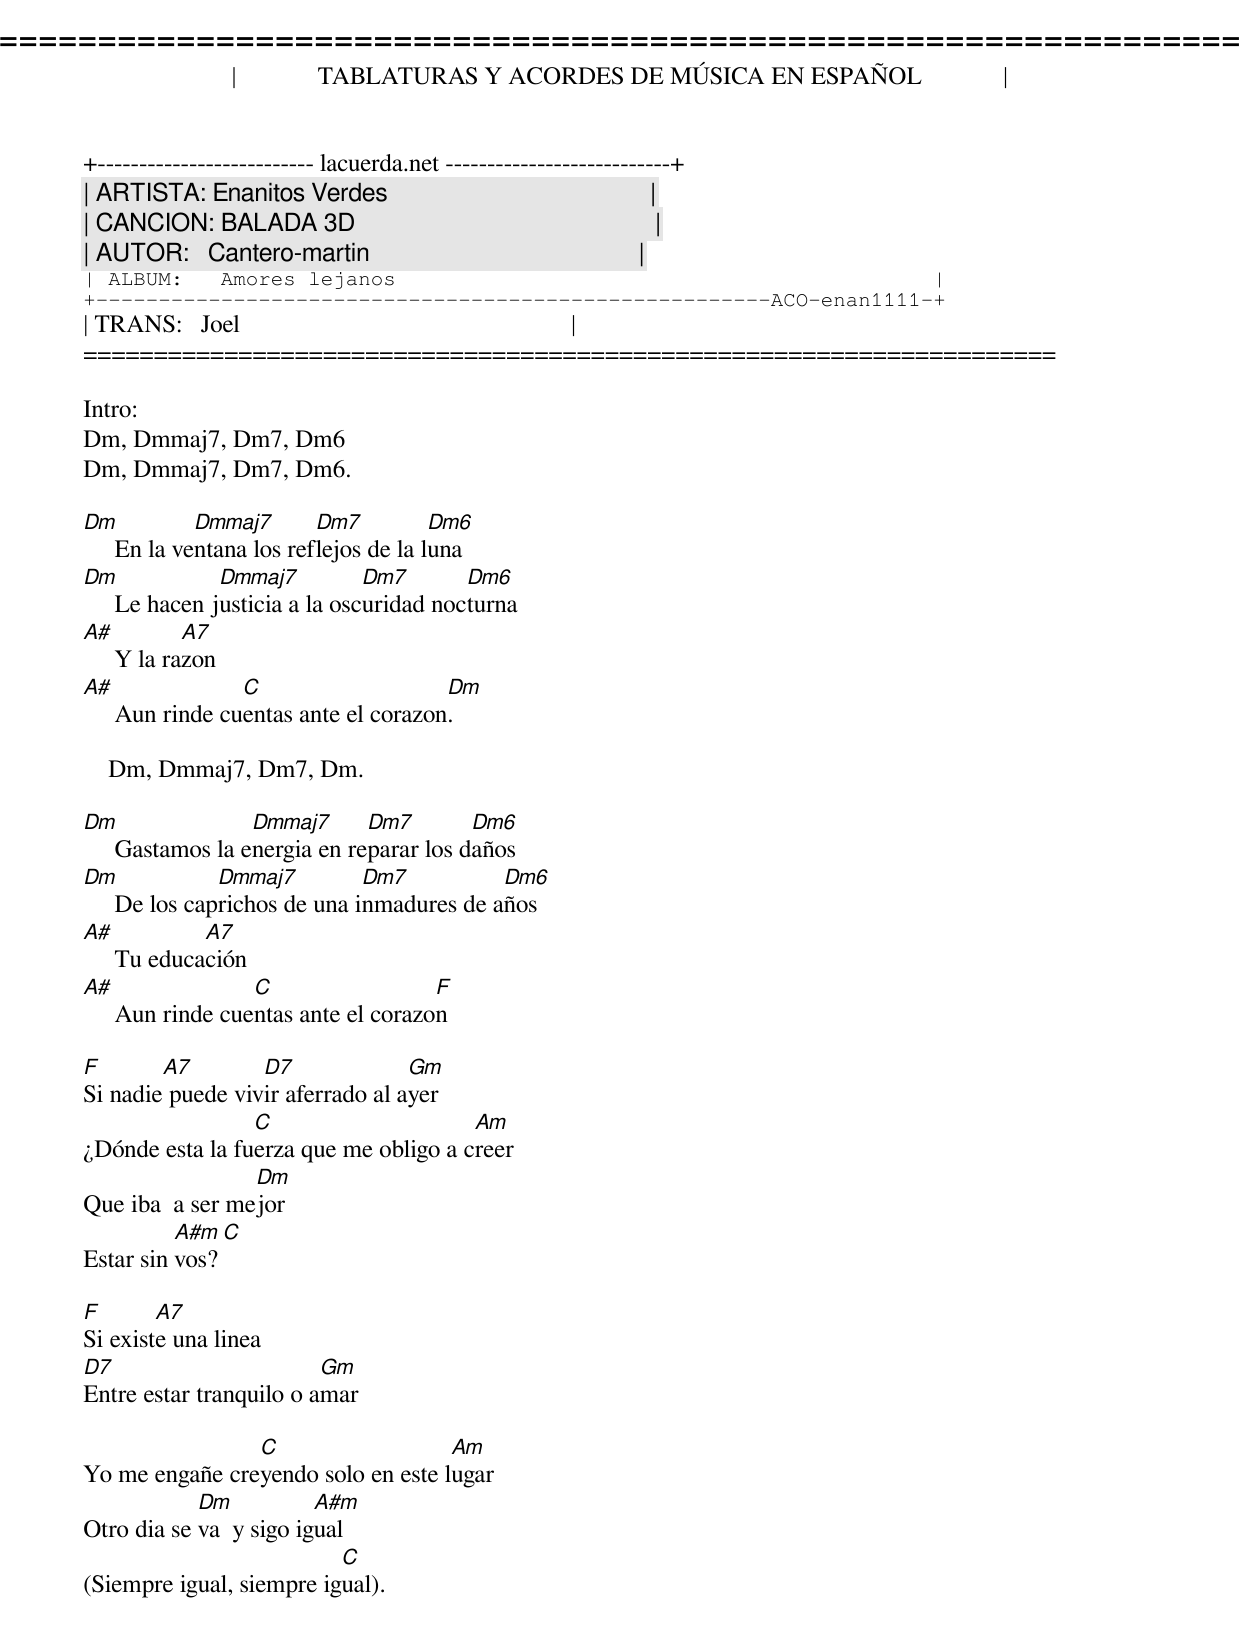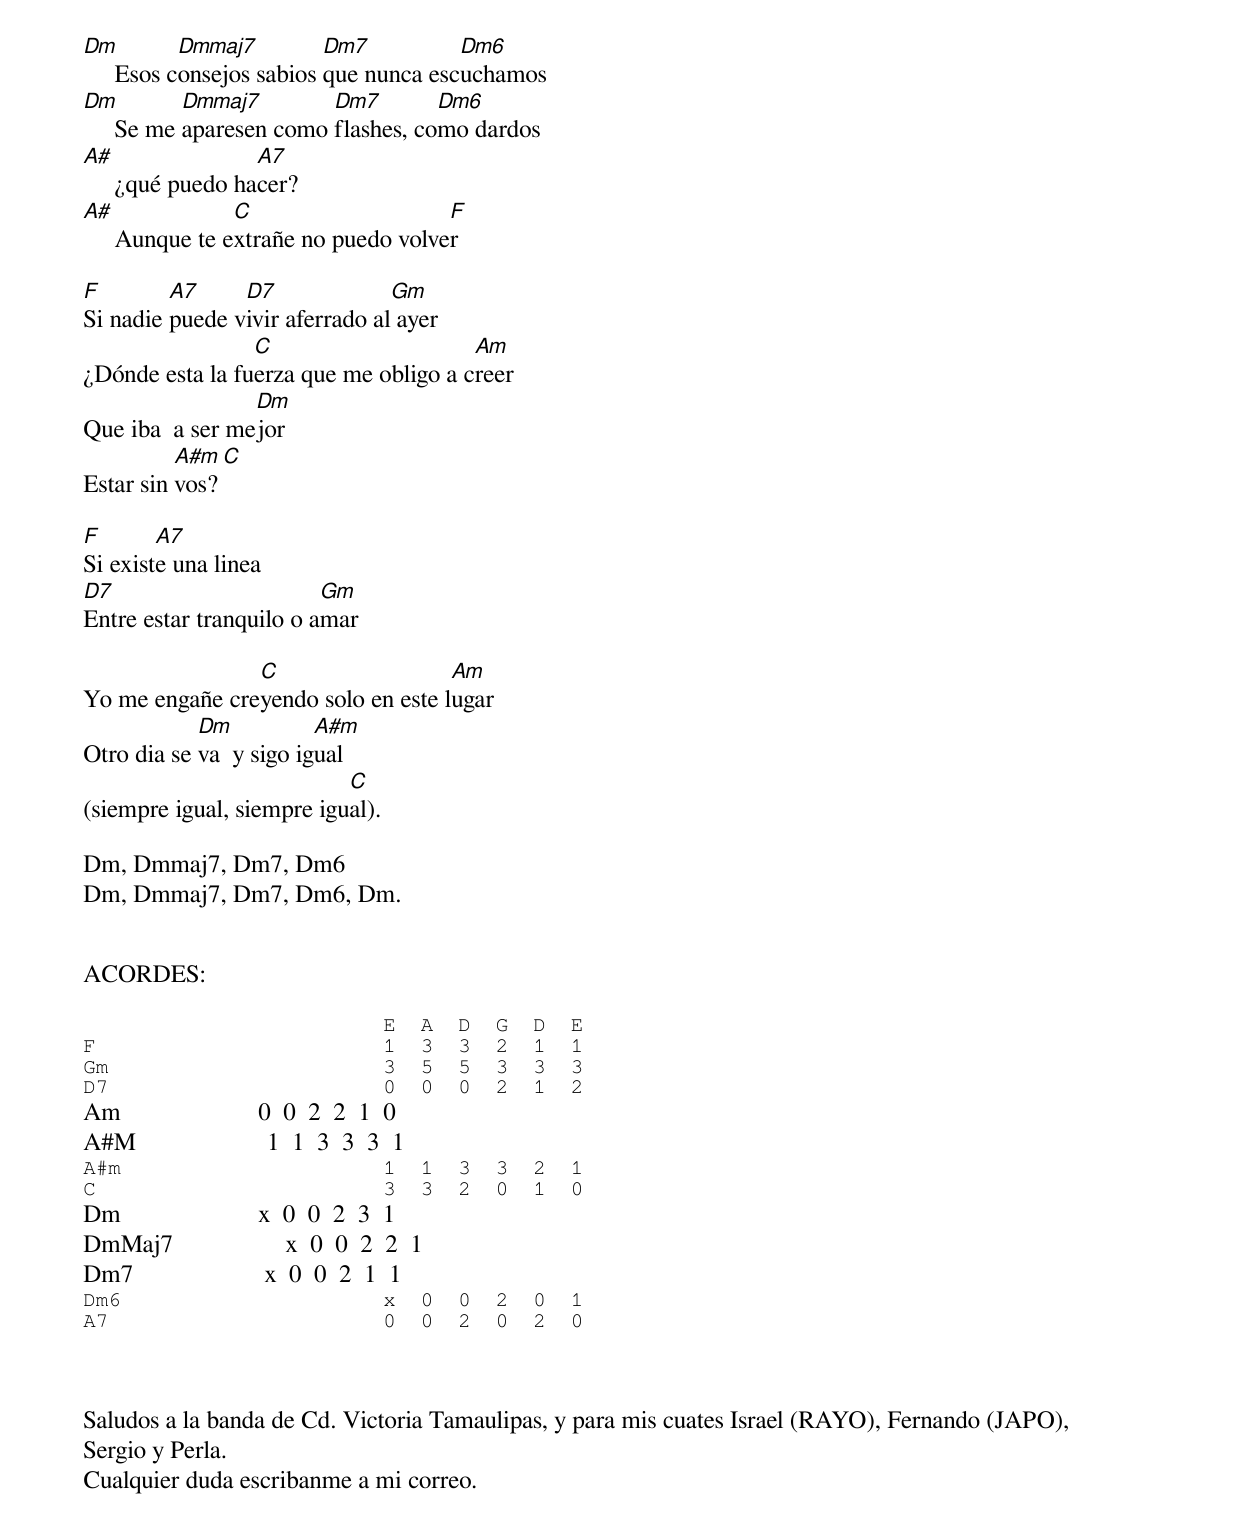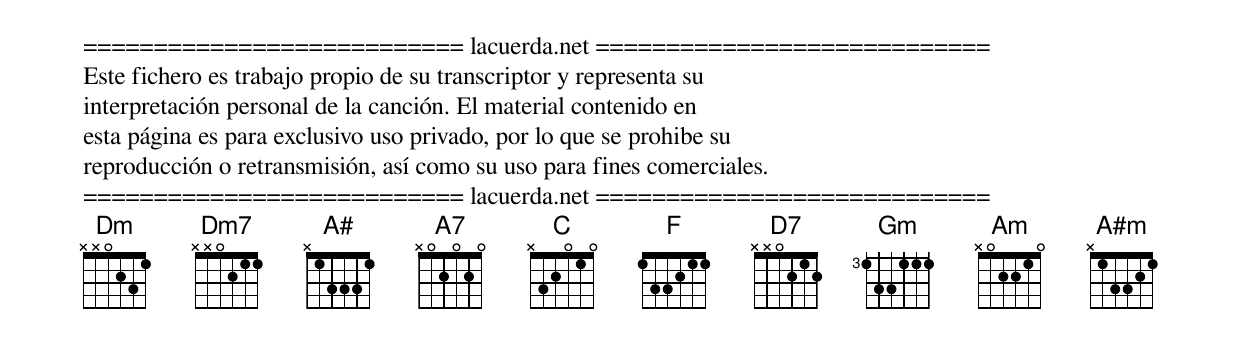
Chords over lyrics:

=====================================================================
|             TABLATURAS Y ACORDES DE MÚSICA EN ESPAÑOL             |
+-------------------------- lacuerda.net ---------------------------+
| ARTISTA: Enanitos Verdes                                          |
| CANCION: BALADA 3D                                                |
| AUTOR:   Cantero-martin                                           |
| ALBUM:   Amores lejanos                                           |
+------------------------------------------------------ACO-enan1111-+
| TRANS:   Joel                                                     |
=====================================================================

Intro:
Dm, Dmmaj7, Dm7, Dm6
Dm, Dmmaj7, Dm7, Dm6.

Dm           Dmmaj7       Dm7          Dm6
     En la ventana los reflejos de la luna
Dm             Dmmaj7          Dm7       Dm6
     Le hacen justicia a la oscuridad nocturna
A#          A7
     Y la razon
A#               C                    Dm
     Aun rinde cuentas ante el corazon.

    Dm, Dmmaj7, Dm7, Dm.

Dm                Dmmaj7      Dm7        Dm6
     Gastamos la energia en reparar los daños
Dm             Dmmaj7         Dm7          Dm6
     De los caprichos de una inmadures de años
A#           A7
     Tu educación
A#                C                  F
     Aun rinde cuentas ante el corazon

F       A7        D7              Gm
Si nadie puede vivir aferrado al ayer
                 C                     Am
¿Dónde esta la fuerza que me obligo a creer
                 Dm
Que iba  a ser mejor
          A#m       C
Estar sin vos?

F       A7
Si existe una linea
D7                       Gm
Entre estar tranquilo o amar

                C                   Am
Yo me engañe creyendo solo en este lugar
            Dm           A#m
Otro dia se va  y sigo igual
                          C
(Siempre igual, siempre igual).


Dm         Dmmaj7         Dm7          Dm6
     Esos consejos sabios que nunca escuchamos
Dm         Dmmaj7        Dm7        Dm6
     Se me aparesen como flashes, como dardos
A#                A7
     ¿qué puedo hacer?
A#              C                    F
     Aunque te extrañe no puedo volver

F        A7     D7              Gm
Si nadie puede vivir aferrado al ayer
                 C                     Am
¿Dónde esta la fuerza que me obligo a creer
                 Dm
Que iba  a ser mejor
          A#m       C
Estar sin vos?

F       A7
Si existe una linea
D7                       Gm
Entre estar tranquilo o amar

                C                   Am
Yo me engañe creyendo solo en este lugar
            Dm           A#m
Otro dia se va  y sigo igual
                           C
(siempre igual, siempre igual).

Dm, Dmmaj7, Dm7, Dm6
Dm, Dmmaj7, Dm7, Dm6, Dm.


ACORDES:

                        E  A  D  G  D  E
F                       1  3  3  2  1  1
Gm                      3  5  5  3  3  3
D7                      0  0  0  2  1  2
Am                      0  0  2  2  1  0
A#M                     1  1  3  3  3  1
A#m                     1  1  3  3  2  1
C                       3  3  2  0  1  0
Dm                      x  0  0  2  3  1
DmMaj7                  x  0  0  2  2  1
Dm7                     x  0  0  2  1  1
Dm6                     x  0  0  2  0  1
A7                      0  0  2  0  2  0



Saludos a la banda de Cd. Victoria Tamaulipas, y para mis cuates Israel (RAYO), Fernando (JAPO),
Sergio y Perla.
Cualquier duda escribanme a mi correo.


=========================== lacuerda.net ============================
Este fichero es trabajo propio de su transcriptor y representa su
interpretación personal de la canción. El material contenido en
esta página es para exclusivo uso privado, por lo que se prohibe su
reproducción o retransmisión, así como su uso para fines comerciales.
=========================== lacuerda.net ============================
